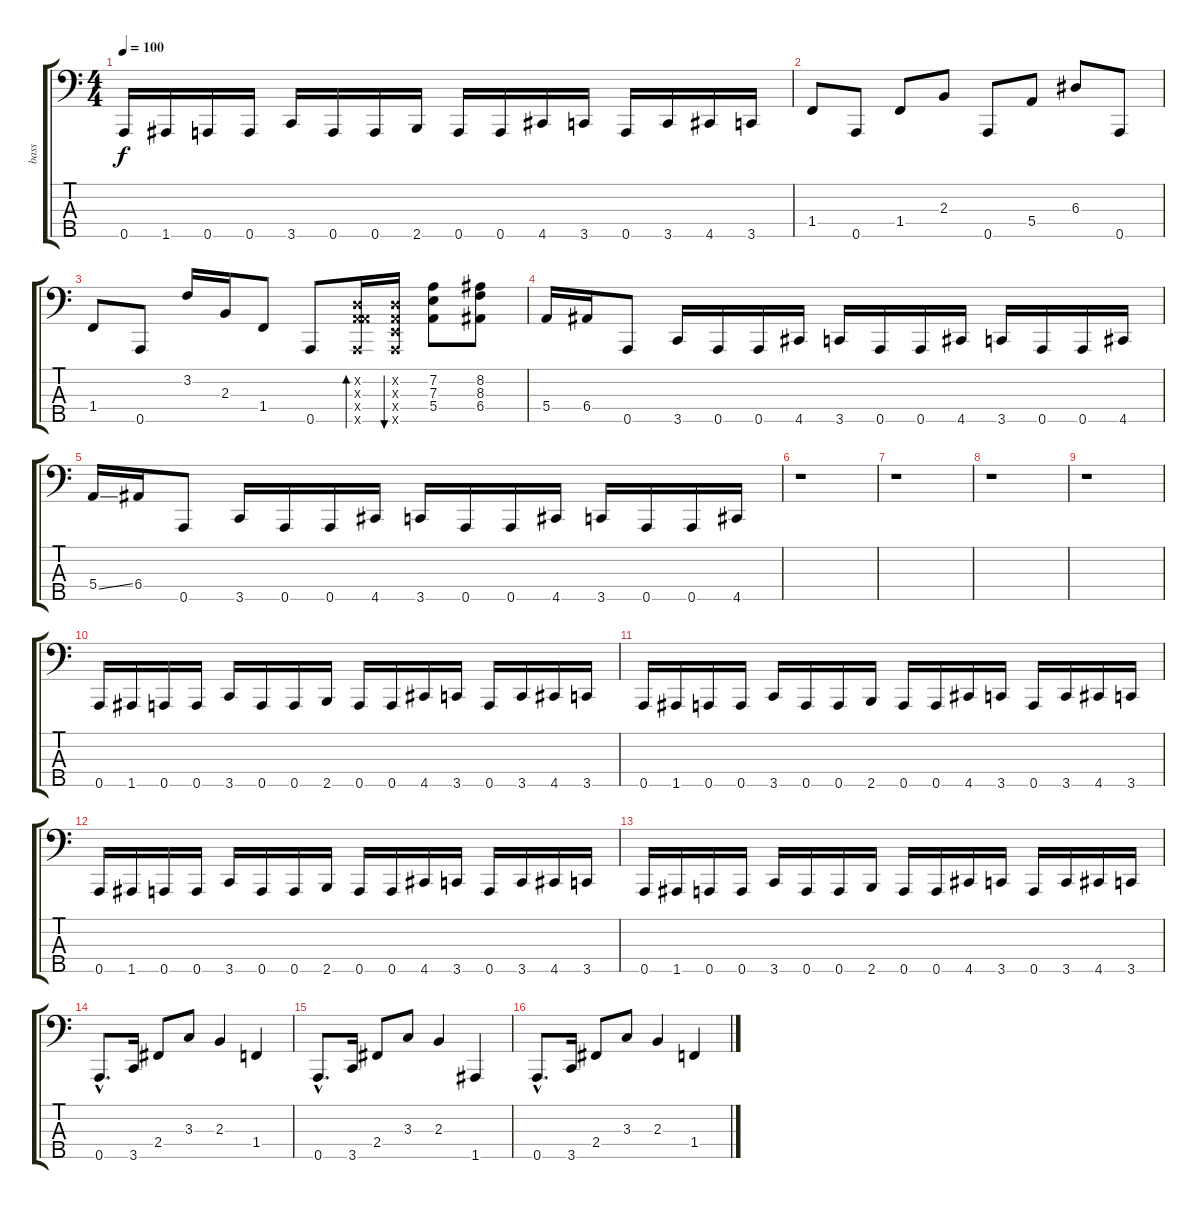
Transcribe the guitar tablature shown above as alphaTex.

\track ("bass" "bass") {instrument electricbassfinger}
\staff {score tabs}
\tuning (G2 D2 A1 E1 A0) {hide}
\ts (4 4)
\tempo 100
\clef f4
\ks c
0.5.16{dy f instrument electricbassfinger} 1.5.16 0.5.16 0.5.16 3.5.16 0.5.16 0.5.16 2.5.16 0.5.16 0.5.16 4.5.16 3.5.16 0.5.16 3.5.16 4.5.16 3.5.16 |
1.4.8{instrument electricbassfinger} 0.5.8 1.4.8 2.3.8 0.5.8 5.4.8 6.3.8 0.5.8 |
1.4.8{instrument electricbassfinger} 0.5.8 3.2.16 2.3.16 1.4.8 0.5.8 (0.2{x} 0.3{x} 5.4{x} 0.5{x}).16{bd 60 instrument slapbass1} (0.2{x} 0.3{x} 0.4{x} 0.5{x}).16{bu 60} (7.2 7.3 5.4).8 (8.2 8.3 6.4).8 |
5.4.16{instrument electricbassfinger} 6.4.16 0.5.8 3.5.16 0.5.16 0.5.16 4.5.16 3.5.16 0.5.16 0.5.16 4.5.16 3.5.16 0.5.16 0.5.16 4.5.16 |
5.4{ss}.16 6.4.16 0.5.8 3.5.16 0.5.16 0.5.16 4.5.16 3.5.16 0.5.16 0.5.16 4.5.16 3.5.16 0.5.16 0.5.16 4.5.16 |
r.1 |
r.1 |
r.1 |
r.1 |
0.5.16{instrument electricbassfinger} 1.5.16 0.5.16 0.5.16 3.5.16 0.5.16 0.5.16 2.5.16 0.5.16 0.5.16 4.5.16 3.5.16 0.5.16 3.5.16 4.5.16 3.5.16 |
0.5.16{instrument electricbassfinger} 1.5.16 0.5.16 0.5.16 3.5.16 0.5.16 0.5.16 2.5.16 0.5.16 0.5.16 4.5.16 3.5.16 0.5.16 3.5.16 4.5.16 3.5.16 |
0.5.16{instrument electricbassfinger} 1.5.16 0.5.16 0.5.16 3.5.16 0.5.16 0.5.16 2.5.16 0.5.16 0.5.16 4.5.16 3.5.16 0.5.16 3.5.16 4.5.16 3.5.16 |
0.5.16{instrument electricbassfinger} 1.5.16 0.5.16 0.5.16 3.5.16 0.5.16 0.5.16 2.5.16 0.5.16 0.5.16 4.5.16 3.5.16 0.5.16 3.5.16 4.5.16 3.5.16 |
0.5{hac}.8{d} 3.5.16 2.4.8 3.3.8 2.3.4 1.4.4 |
0.5{hac}.8{d} 3.5.16 2.4.8 3.3.8 2.3.4 1.5.4 |
0.5{hac}.8{d} 3.5.16 2.4.8 3.3.8 2.3.4 1.4.4
